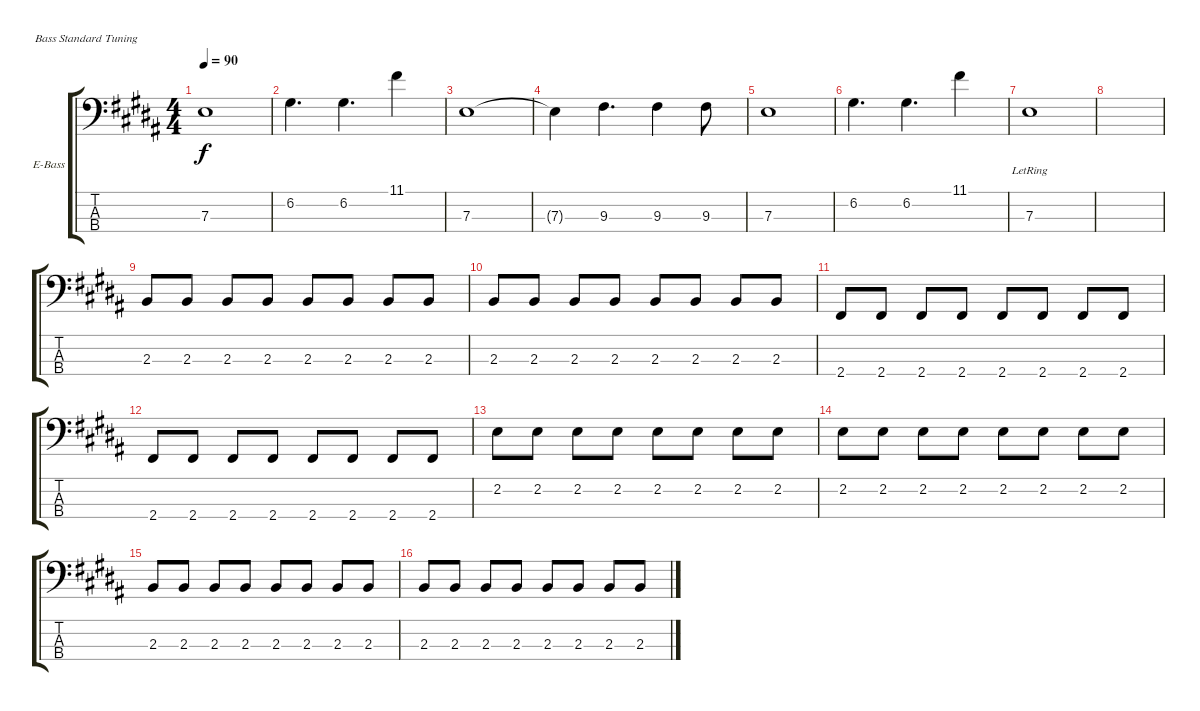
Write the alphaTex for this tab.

\defaultSystemsLayout 4
\bracketExtendMode groupsimilarinstruments
\firstSystemTrackNameOrientation horizontal
\otherSystemsTrackNameOrientation horizontal
\track ("Electric Bass" "E-Bass") {instrument electricbassfinger}
\staff {score tabs}
\tuning (G2 D2 A1 E1)
\ts (4 4)
\tempo 90
\clef f4
\ks b
7.3.1{dy f} |
6.2.4{d} 6.2.4{d} 11.1.4 |
7.3.1 |
7.3{t}.4 9.3.4{d} 9.3.4 9.3.8 |
7.3.1 |
6.2.4{d} 6.2.4{d} 11.1.4 |
7.3{lr}.1 |
|
2.3.8 2.3.8 2.3.8 2.3.8 2.3.8 2.3.8 2.3.8 2.3.8 |
2.3.8 2.3.8 2.3.8 2.3.8 2.3.8 2.3.8 2.3.8 2.3.8 |
2.4.8 2.4.8 2.4.8 2.4.8 2.4.8 2.4.8 2.4.8 2.4.8 |
2.4.8 2.4.8 2.4.8 2.4.8 2.4.8 2.4.8 2.4.8 2.4.8 |
2.2.8 2.2.8 2.2.8 2.2.8 2.2.8 2.2.8 2.2.8 2.2.8 |
2.2.8 2.2.8 2.2.8 2.2.8 2.2.8 2.2.8 2.2.8 2.2.8 |
2.3.8 2.3.8 2.3.8 2.3.8 2.3.8 2.3.8 2.3.8 2.3.8 |
2.3.8 2.3.8 2.3.8 2.3.8 2.3.8 2.3.8 2.3.8 2.3.8
